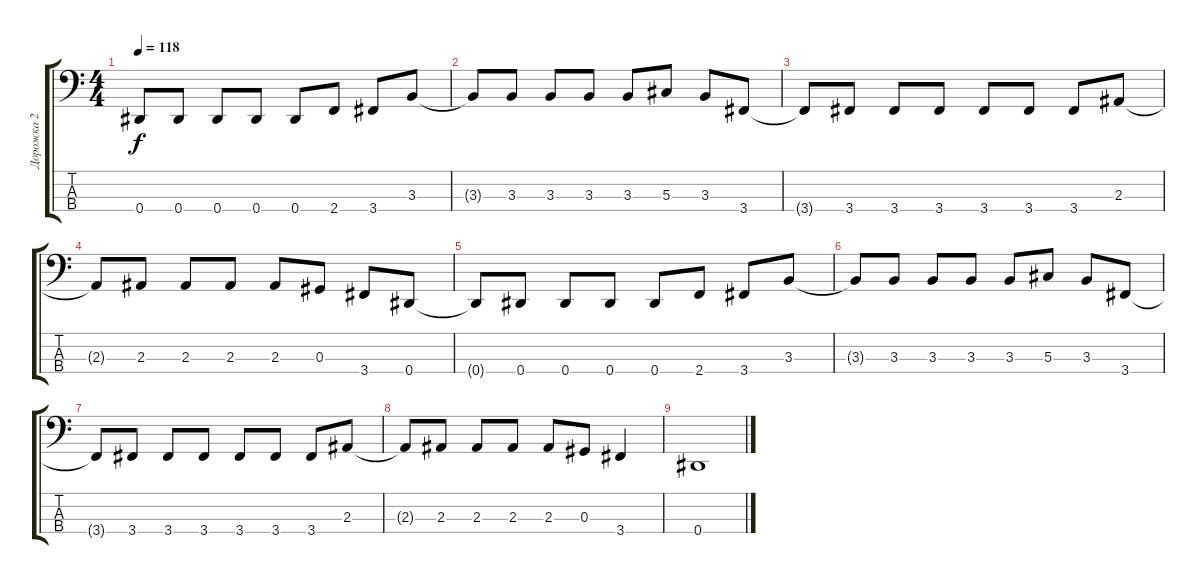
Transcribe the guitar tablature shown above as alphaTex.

\track ("Дорожка 2" "Дорожка 2") {instrument electricbassfinger}
\staff {score tabs}
\tuning (Gb2 Db2 Ab1 Eb1) {hide}
\ts (4 4)
\tempo 118
\clef f4
\ks c
0.4.8{dy f} 0.4.8 0.4.8 0.4.8 0.4.8 2.4.8 3.4.8 3.3.8 |
3.3{t}.8 3.3.8 3.3.8 3.3.8 3.3.8 5.3.8 3.3.8 3.4.8 |
3.4{t}.8 3.4.8 3.4.8 3.4.8 3.4.8 3.4.8 3.4.8 2.3.8 |
2.3{t}.8 2.3.8 2.3.8 2.3.8 2.3.8 0.3.8 3.4.8 0.4.8 |
0.4{t}.8 0.4.8 0.4.8 0.4.8 0.4.8 2.4.8 3.4.8 3.3.8 |
3.3{t}.8 3.3.8 3.3.8 3.3.8 3.3.8 5.3.8 3.3.8 3.4.8 |
3.4{t}.8 3.4.8 3.4.8 3.4.8 3.4.8 3.4.8 3.4.8 2.3.8 |
2.3{t}.8 2.3.8 2.3.8 2.3.8 2.3.8 0.3.8 3.4.4 |
0.4.1
